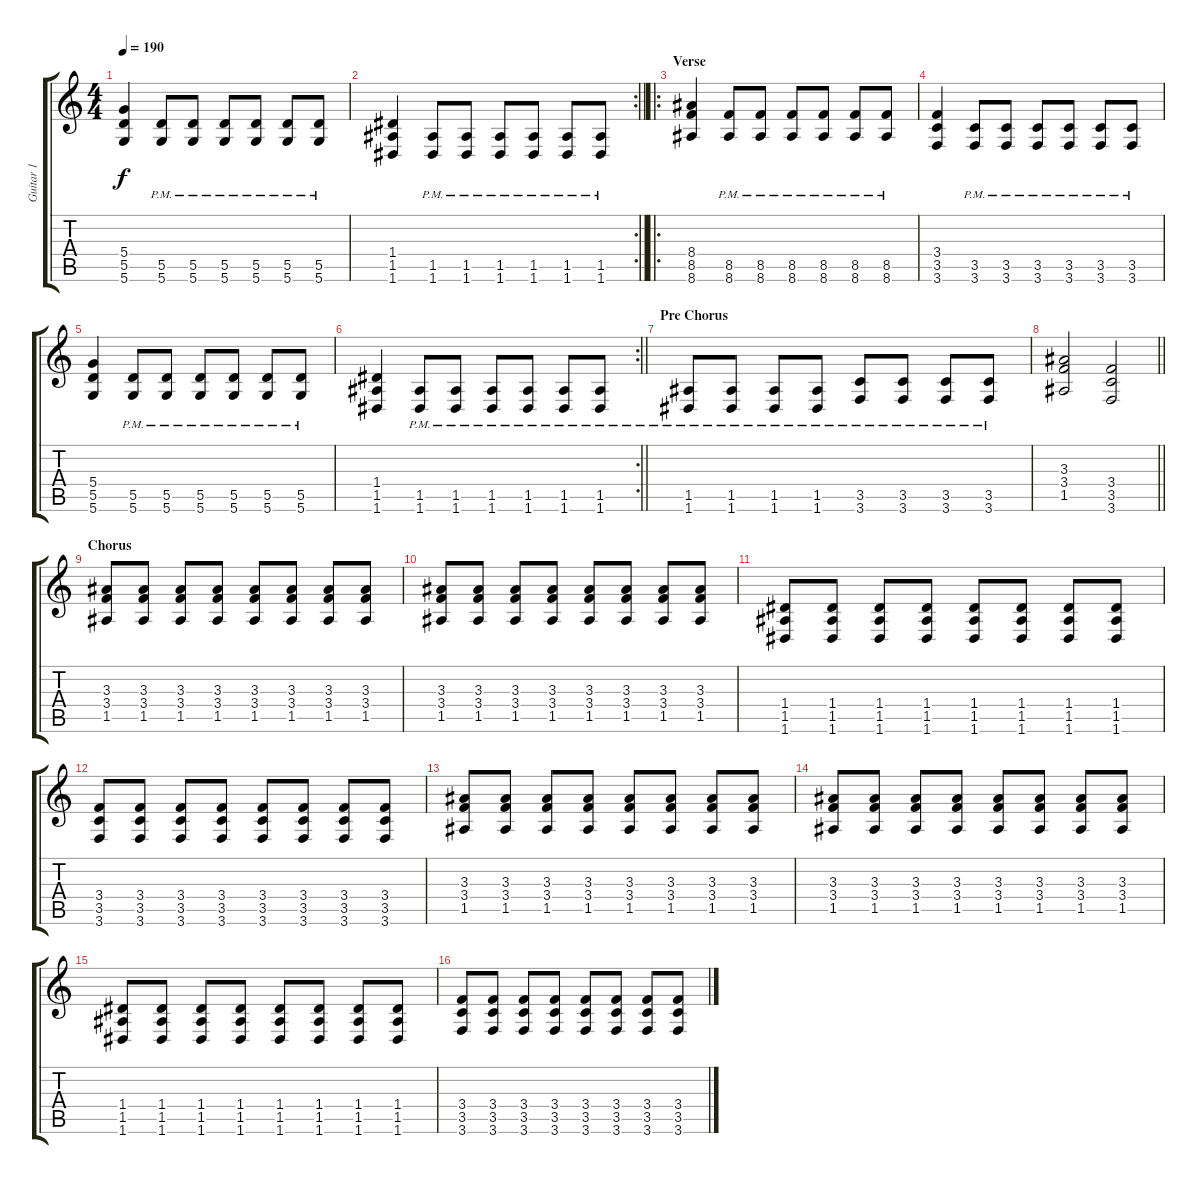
\track ("Guitar 1" "Guitar 1") {instrument distortionguitar}
\staff {score tabs}
\tuning (E4 B3 G3 D3 A2 D2) {hide}
\ts (4 4)
\tempo 190
\clef g2
\ks c
(5.4 5.5 5.6).4{dy f} (5.5{pm} 5.6{pm}).8 (5.5{pm} 5.6{pm}).8 (5.5{pm} 5.6{pm}).8 (5.5{pm} 5.6{pm}).8 (5.5{pm} 5.6{pm}).8 (5.5{pm} 5.6{pm}).8 |
\rc 2
\barLineRight lightlight
(1.4 1.5 1.6).4 (1.5{pm} 1.6{pm}).8 (1.5{pm} 1.6{pm}).8 (1.5{pm} 1.6{pm}).8 (1.5{pm} 1.6{pm}).8 (1.5{pm} 1.6{pm}).8 (1.5{pm} 1.6{pm}).8 |
\ro
\section ("" "Verse")
(8.4 8.5 8.6).4 (8.5{pm} 8.6{pm}).8 (8.5{pm} 8.6{pm}).8 (8.5{pm} 8.6{pm}).8 (8.5{pm} 8.6{pm}).8 (8.5{pm} 8.6{pm}).8 (8.5{pm} 8.6{pm}).8 |
(3.4 3.5 3.6).4 (3.5{pm} 3.6{pm}).8 (3.5{pm} 3.6{pm}).8 (3.5{pm} 3.6{pm}).8 (3.5{pm} 3.6{pm}).8 (3.5{pm} 3.6{pm}).8 (3.5{pm} 3.6{pm}).8 |
(5.4 5.5 5.6).4 (5.5{pm} 5.6{pm}).8 (5.5{pm} 5.6{pm}).8 (5.5{pm} 5.6{pm}).8 (5.5{pm} 5.6{pm}).8 (5.5{pm} 5.6{pm}).8 (5.5{pm} 5.6{pm}).8 |
\rc 2
\barLineRight lightlight
(1.4 1.5 1.6).4 (1.5{pm} 1.6{pm}).8 (1.5{pm} 1.6{pm}).8 (1.5{pm} 1.6{pm}).8 (1.5{pm} 1.6{pm}).8 (1.5{pm} 1.6{pm}).8 (1.5{pm} 1.6{pm}).8 |
\section ("" "Pre Chorus")
(1.5{pm} 1.6{pm}).8 (1.5{pm} 1.6{pm}).8 (1.5{pm} 1.6{pm}).8 (1.5{pm} 1.6{pm}).8 (3.5{pm} 3.6{pm}).8 (3.5{pm} 3.6{pm}).8 (3.5{pm} 3.6{pm}).8 (3.5{pm} 3.6{pm}).8 |
\barLineRight lightlight
(3.3 3.4 1.5).2 (3.4 3.5 3.6).2 |
\section ("" "Chorus")
(3.3 3.4 1.5).8 (3.3 3.4 1.5).8 (3.3 3.4 1.5).8 (3.3 3.4 1.5).8 (3.3 3.4 1.5).8 (3.3 3.4 1.5).8 (3.3 3.4 1.5).8 (3.3 3.4 1.5).8 |
(3.3 3.4 1.5).8 (3.3 3.4 1.5).8 (3.3 3.4 1.5).8 (3.3 3.4 1.5).8 (3.3 3.4 1.5).8 (3.3 3.4 1.5).8 (3.3 3.4 1.5).8 (3.3 3.4 1.5).8 |
(1.4 1.5 1.6).8 (1.4 1.5 1.6).8 (1.4 1.5 1.6).8 (1.4 1.5 1.6).8 (1.4 1.5 1.6).8 (1.4 1.5 1.6).8 (1.4 1.5 1.6).8 (1.4 1.5 1.6).8 |
(3.4 3.5 3.6).8 (3.4 3.5 3.6).8 (3.4 3.5 3.6).8 (3.4 3.5 3.6).8 (3.4 3.5 3.6).8 (3.4 3.5 3.6).8 (3.4 3.5 3.6).8 (3.4 3.5 3.6).8 |
(3.3 3.4 1.5).8 (3.3 3.4 1.5).8 (3.3 3.4 1.5).8 (3.3 3.4 1.5).8 (3.3 3.4 1.5).8 (3.3 3.4 1.5).8 (3.3 3.4 1.5).8 (3.3 3.4 1.5).8 |
(3.3 3.4 1.5).8 (3.3 3.4 1.5).8 (3.3 3.4 1.5).8 (3.3 3.4 1.5).8 (3.3 3.4 1.5).8 (3.3 3.4 1.5).8 (3.3 3.4 1.5).8 (3.3 3.4 1.5).8 |
(1.4 1.5 1.6).8 (1.4 1.5 1.6).8 (1.4 1.5 1.6).8 (1.4 1.5 1.6).8 (1.4 1.5 1.6).8 (1.4 1.5 1.6).8 (1.4 1.5 1.6).8 (1.4 1.5 1.6).8 |
(3.4 3.5 3.6).8 (3.4 3.5 3.6).8 (3.4 3.5 3.6).8 (3.4 3.5 3.6).8 (3.4 3.5 3.6).8 (3.4 3.5 3.6).8 (3.4 3.5 3.6).8 (3.4 3.5 3.6).8
